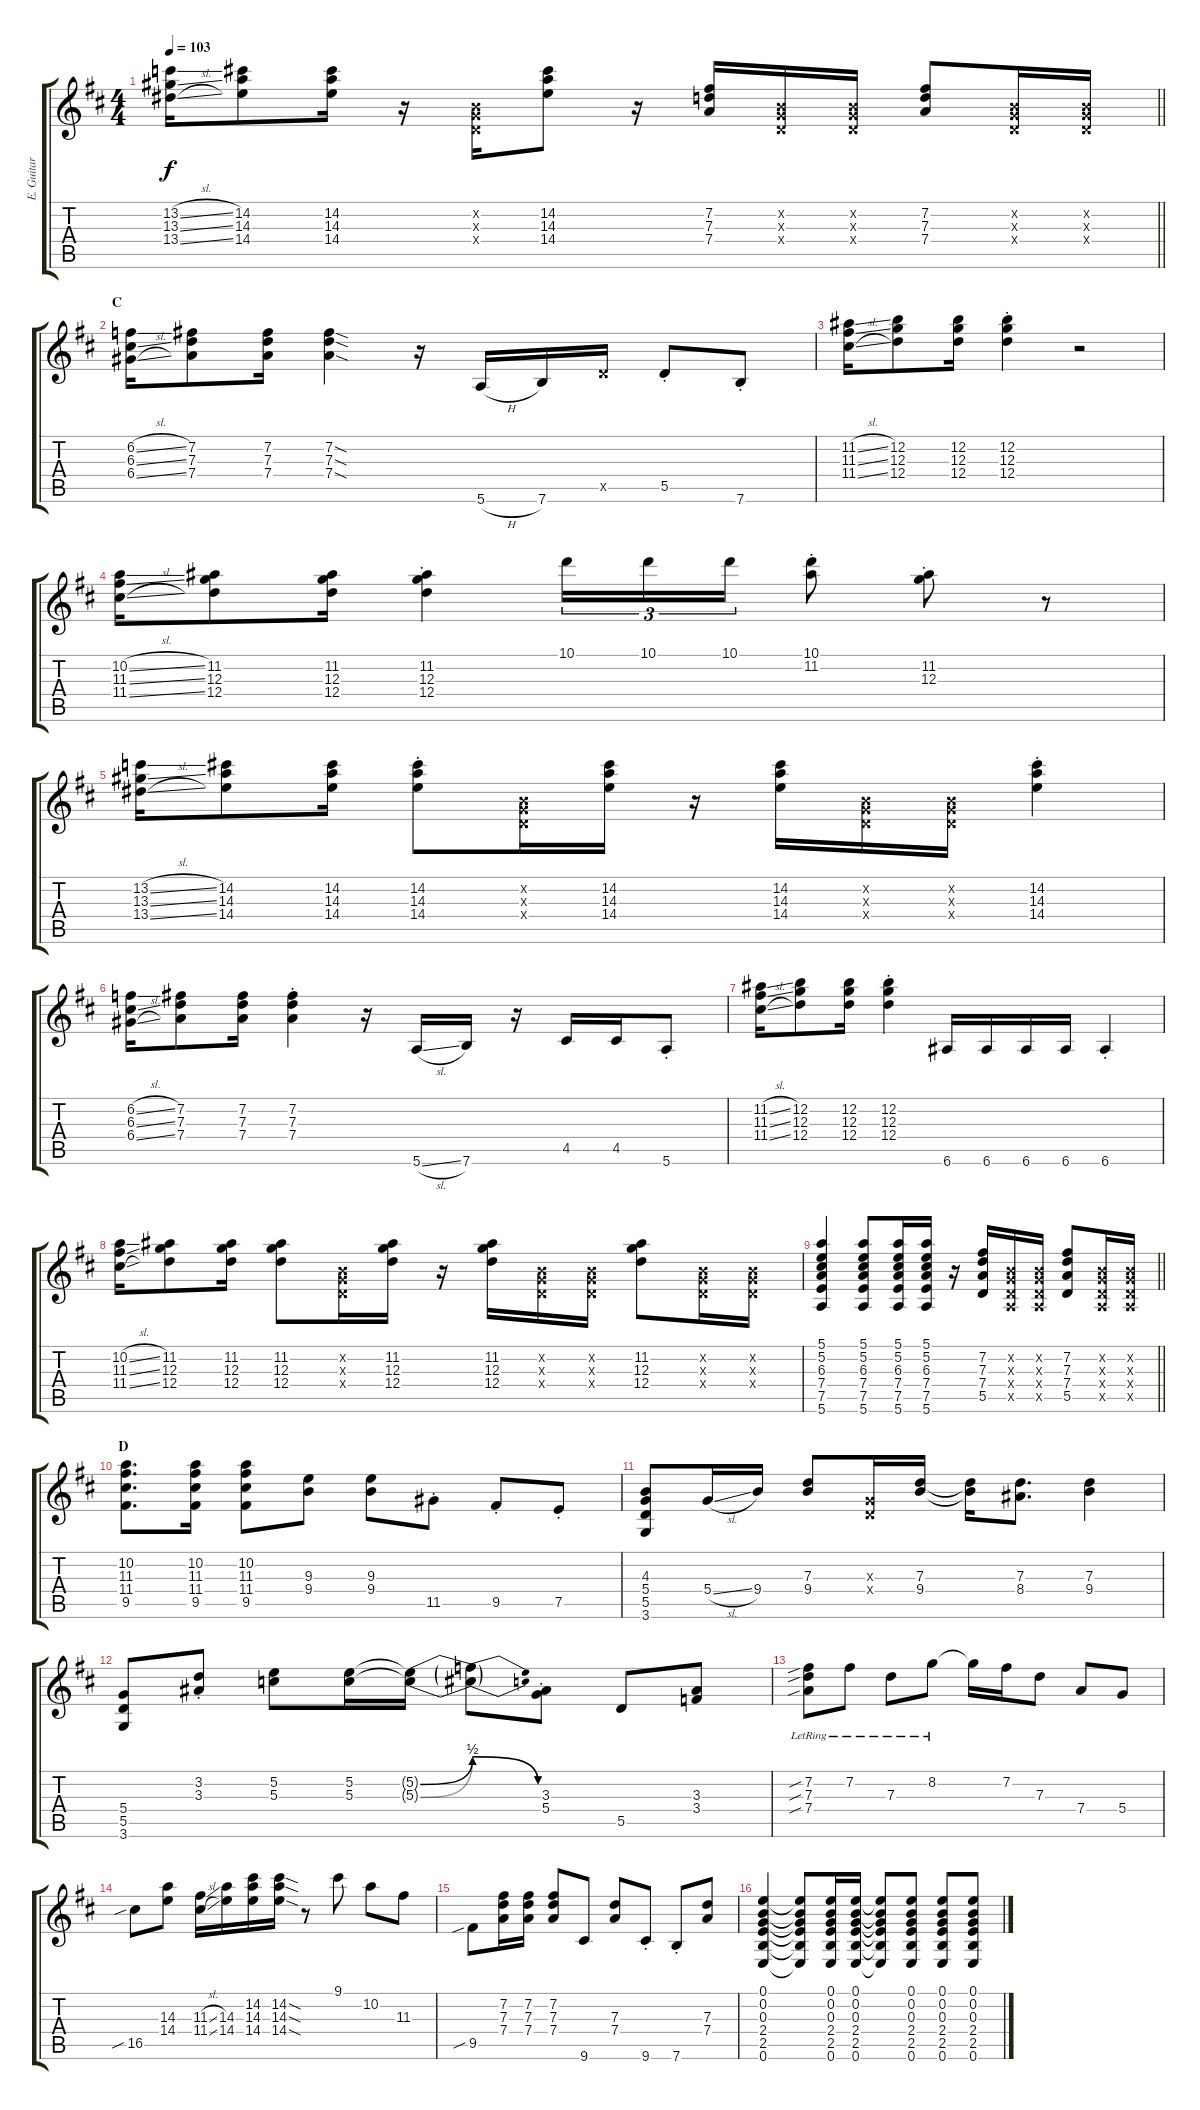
\track ("E. Guitar" "E. Guitar") {instrument overdrivenguitar}
\staff {score tabs}
\tuning (E4 B3 G3 D3 A2 E2) {hide}
\ts (4 4)
\tempo 103
\clef g2
\barLineRight lightlight
\ks d
(13.2{sl} 13.3{sl} 13.4{sl}).16{dy f} (14.2 14.3 14.4).8 (14.2 14.3 14.4).16 r.16 (0.2{x} 0.3{x} 0.4{x}).16 (14.2 14.3 14.4).8 r.16 (7.2 7.3 7.4).16 (0.2{x} 0.3{x} 0.4{x}).16 (0.2{x} 0.3{x} 0.4{x}).16 (7.2 7.3 7.4).8 (0.2{x} 0.3{x} 0.4{x}).16 (0.2{x} 0.3{x} 0.4{x}).16 |
\section ("" "C")
(6.2{sl} 6.3{sl} 6.4{sl}).16 (7.2 7.3 7.4).8 (7.2 7.3 7.4).16 (7.2{sod} 7.3{sod} 7.4{sod}).4 r.16 5.6{h}.16 7.6.16 5.5{x}.16 5.5{st}.8 7.6{st}.8 |
(11.2{sl} 11.3{sl} 11.4{sl}).16 (12.2 12.3 12.4).8 (12.2 12.3 12.4).16 (12.2{st} 12.3{st} 12.4{st}).4 r.2 |
(10.2{sl} 11.3{sl} 11.4{sl}).16 (11.2 12.3 12.4).8 (11.2 12.3 12.4).16 (11.2{st} 12.3{st} 12.4{st}).4 10.1.16{tu (3 2)} 10.1.16{tu (3 2)} 10.1.16{tu (3 2)} (10.1{st} 11.2{st}).8 (11.2{st} 12.3{st}).8 r.8 |
(13.2{sl} 13.3{sl} 13.4{sl}).16 (14.2 14.3 14.4).8 (14.2 14.3 14.4).16 (14.2{st} 14.3{st} 14.4{st}).8 (0.2{x} 0.3{x} 0.4{x}).16 (14.2 14.3 14.4).16 r.16 (14.2 14.3 14.4).16 (0.2{x} 0.3{x} 0.4{x}).16 (0.2{x} 0.3{x} 0.4{x}).16 (14.2{st} 14.3{st} 14.4{st}).4 |
(6.2{sl} 6.3{sl} 6.4{sl}).16 (7.2 7.3 7.4).8 (7.2 7.3 7.4).16 (7.2{st} 7.3{st} 7.4{st}).4 r.16 5.6{sl}.16 7.6.16 r.16 4.5.16 4.5.16 5.6{st}.8 |
(11.2{sl} 11.3{sl} 11.4{sl}).16 (12.2 12.3 12.4).8 (12.2 12.3 12.4).16 (12.2{st} 12.3{st} 12.4{st}).4 6.6.16 6.6.16 6.6.16 6.6.16 6.6{st}.4 |
(10.2{sl} 11.3{sl} 11.4{sl}).16 (11.2 12.3 12.4).8 (11.2 12.3 12.4).16 (11.2 12.3 12.4).8 (0.2{x} 0.3{x} 0.4{x}).16 (11.2 12.3 12.4).16 r.16 (11.2 12.3 12.4).16 (0.2{x} 0.3{x} 0.4{x}).16 (0.2{x} 0.3{x} 0.4{x}).16 (11.2 12.3 12.4).8 (0.2{x} 0.3{x} 0.4{x}).16 (0.2{x} 0.3{x} 0.4{x}).16 |
\barLineRight lightlight
(5.1 5.2 6.3 7.4 7.5 5.6).4 (5.1 5.2 6.3 7.4 7.5 5.6).8 (5.1 5.2 6.3 7.4 7.5 5.6).16 (5.1 5.2 6.3 7.4 7.5 5.6).16 r.16 (7.2 7.3 7.4 5.5).16 (0.2{x} 0.3{x} 0.4{x} 0.5{x}).16 (0.2{x} 0.3{x} 0.4{x} 0.5{x}).16 (7.2 7.3 7.4 5.5).8 (0.2{x} 0.3{x} 0.4{x} 0.5{x}).16 (0.2{x} 0.3{x} 0.4{x} 0.5{x}).16 |
\section ("" "D")
(10.2 11.3 11.4 9.5).8{d} (10.2 11.3 11.4 9.5).16 (10.2 11.3 11.4 9.5).8 (9.3 9.4).8 (9.3 9.4).8 11.5{st}.8 9.5{st}.8 7.5{st}.8 |
(4.3 5.4 5.5 3.6).8 5.4{sl}.16 9.4.16 (7.3 9.4).8 (0.3{x} 0.4{x}).16 (7.3 9.4).16 (7.3{t} 9.4{t}).16 (7.3 8.4).8{d} (7.3 9.4).4 |
(5.4 5.5 3.6).8 (3.2{st} 3.3{st}).8 (5.2 5.3).8 (5.2 5.3).16 (5.2{be (bend 0 0 60 2) t} 5.3{be (bend 0 0 60 2) t}).16 (5.2{be (release 0 2 60 0) t} 5.3{be (release 0 2 60 0) t}).8 (3.3{st} 5.4{st}).8 5.5.8 (3.3 3.4).8 |
(7.2{sib lr} 7.3{sib lr} 7.4{sib lr}).8 7.2{lr}.8 7.3{lr}.8 8.2{lr}.8 8.2{t}.16 7.2.16 7.3.8 7.4.8 5.4.8 |
16.5{sib}.8 (14.3 14.4).8 (11.3{sl} 11.4{sl}).16 (14.3 14.4).16 (14.2 14.3 14.4).16 (14.2{sod} 14.3{sod} 14.4{sod}).16 r.8 9.1.8 10.2.8 11.3.8 |
9.5{sib}.8 (7.2 7.3 7.4).16 (7.2 7.3 7.4).16 (7.2 7.3 7.4).8 9.6.8 (7.3 7.4).8 9.6{st}.8 7.6{st}.8 (7.3 7.4).8 |
(0.1 0.2 0.3 2.4 2.5 0.6).4 (0.1{t} 0.2{t} 0.3{t} 2.4{t} 2.5{t} 0.6{t}).8 (0.1 0.2 0.3 2.4 2.5 0.6).16 (0.1 0.2 0.3 2.4 2.5 0.6).16 (0.1{t} 0.2{t} 0.3{t} 2.4{t} 2.5{t} 0.6{t}).8 (0.1 0.2 0.3 2.4 2.5 0.6).8 (0.1 0.2 0.3 2.4 2.5 0.6).8 (0.1 0.2 0.3 2.4 2.5 0.6).8
